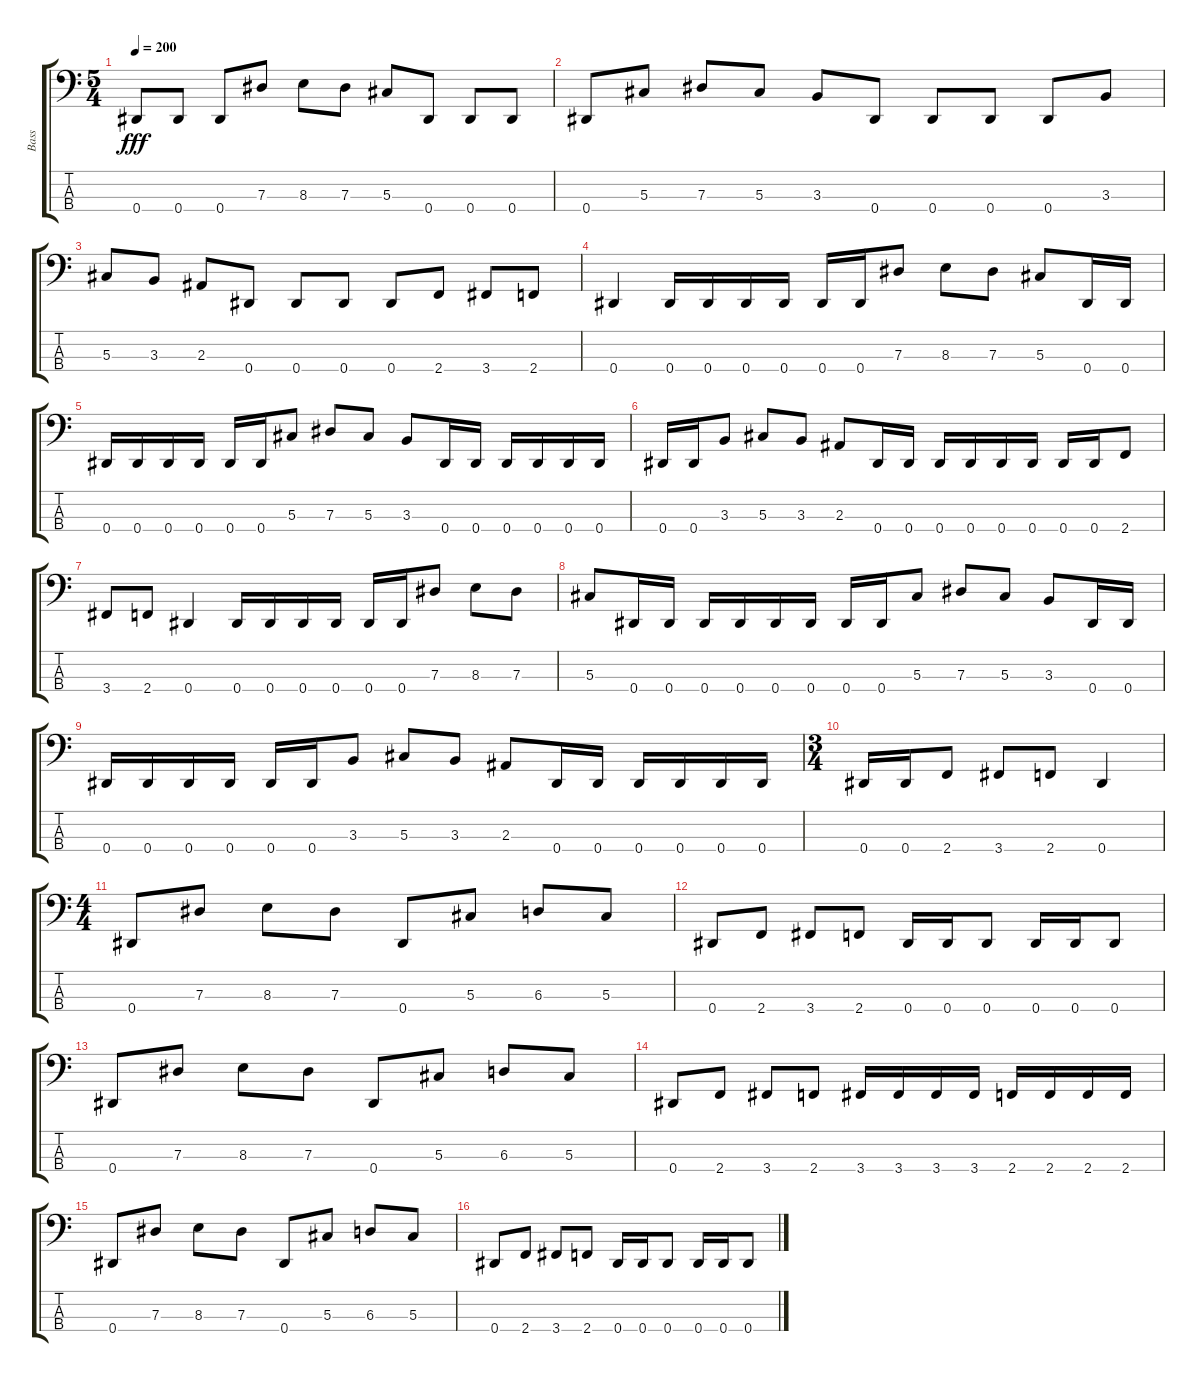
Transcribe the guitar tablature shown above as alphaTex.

\track ("Bass" "Bass") {instrument electricbasspick}
\staff {score tabs}
\tuning (Gb2 Db2 Ab1 Eb1) {hide}
\ts (5 4)
\tempo 200
\clef f4
\ks c
0.4.8{dy fff} 0.4.8 0.4.8 7.3.8 8.3.8 7.3.8 5.3.8 0.4.8 0.4.8 0.4.8 |
0.4.8 5.3.8 7.3.8 5.3.8 3.3.8 0.4.8 0.4.8 0.4.8 0.4.8 3.3.8 |
5.3.8 3.3.8 2.3.8 0.4.8 0.4.8 0.4.8 0.4.8 2.4.8 3.4.8 2.4.8 |
0.4.4 0.4.16 0.4.16 0.4.16 0.4.16 0.4.16 0.4.16 7.3.8 8.3.8 7.3.8 5.3.8 0.4.16 0.4.16 |
0.4.16 0.4.16 0.4.16 0.4.16 0.4.16 0.4.16 5.3.8 7.3.8 5.3.8 3.3.8 0.4.16 0.4.16 0.4.16 0.4.16 0.4.16 0.4.16 |
0.4.16 0.4.16 3.3.8 5.3.8 3.3.8 2.3.8 0.4.16 0.4.16 0.4.16 0.4.16 0.4.16 0.4.16 0.4.16 0.4.16 2.4.8 |
3.4.8 2.4.8 0.4.4 0.4.16 0.4.16 0.4.16 0.4.16 0.4.16 0.4.16 7.3.8 8.3.8 7.3.8 |
5.3.8 0.4.16 0.4.16 0.4.16 0.4.16 0.4.16 0.4.16 0.4.16 0.4.16 5.3.8 7.3.8 5.3.8 3.3.8 0.4.16 0.4.16 |
0.4.16 0.4.16 0.4.16 0.4.16 0.4.16 0.4.16 3.3.8 5.3.8 3.3.8 2.3.8 0.4.16 0.4.16 0.4.16 0.4.16 0.4.16 0.4.16 |
\ts (3 4)
0.4.16 0.4.16 2.4.8 3.4.8 2.4.8 0.4.4 |
\ts (4 4)
0.4.8 7.3.8 8.3.8 7.3.8 0.4.8 5.3.8 6.3.8 5.3.8 |
0.4.8 2.4.8 3.4.8 2.4.8 0.4.16 0.4.16 0.4.8 0.4.16 0.4.16 0.4.8 |
0.4.8 7.3.8 8.3.8 7.3.8 0.4.8 5.3.8 6.3.8 5.3.8 |
0.4.8 2.4.8 3.4.8 2.4.8 3.4.16 3.4.16 3.4.16 3.4.16 2.4.16 2.4.16 2.4.16 2.4.16 |
0.4.8 7.3.8 8.3.8 7.3.8 0.4.8 5.3.8 6.3.8 5.3.8 |
0.4.8 2.4.8 3.4.8 2.4.8 0.4.16 0.4.16 0.4.8 0.4.16 0.4.16 0.4.8
